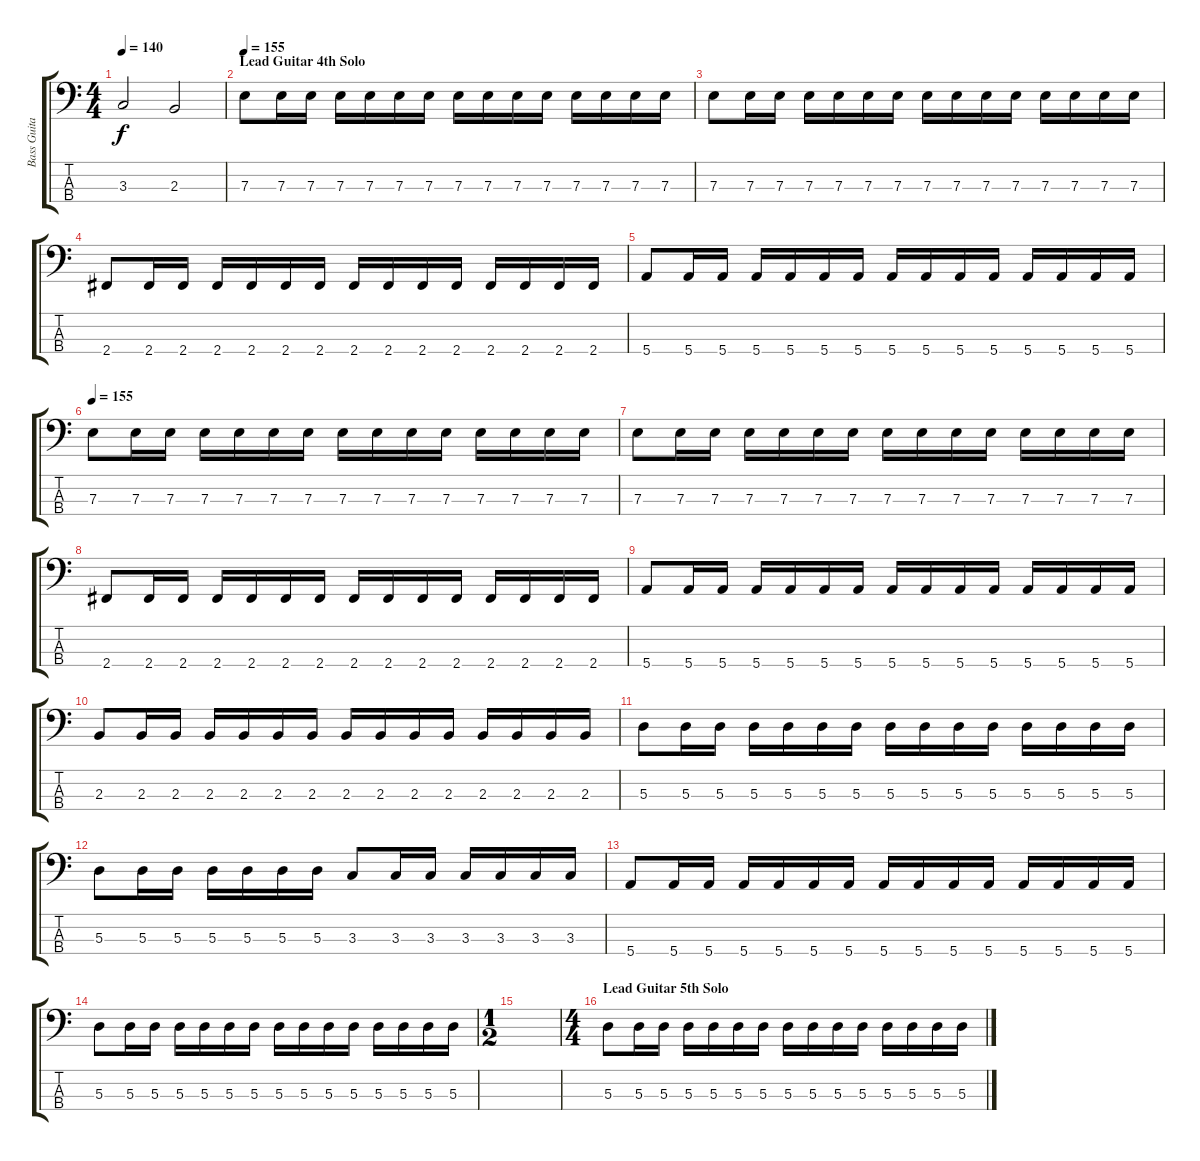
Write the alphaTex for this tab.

\track ("Bass Guitar" "Bass Guita") {instrument electricbasspick}
\staff {score tabs}
\tuning (G2 D2 A1 E1) {hide}
\ts (4 4)
\tempo 140
\clef f4
\ks c
3.3.2{dy f} 2.3.2 |
\section ("" "Lead Guitar 4th Solo")
\tempo 155
7.3.8 7.3.16 7.3.16 7.3.16 7.3.16 7.3.16 7.3.16 7.3.16 7.3.16 7.3.16 7.3.16 7.3.16 7.3.16 7.3.16 7.3.16 |
7.3.8 7.3.16 7.3.16 7.3.16 7.3.16 7.3.16 7.3.16 7.3.16 7.3.16 7.3.16 7.3.16 7.3.16 7.3.16 7.3.16 7.3.16 |
2.4.8 2.4.16 2.4.16 2.4.16 2.4.16 2.4.16 2.4.16 2.4.16 2.4.16 2.4.16 2.4.16 2.4.16 2.4.16 2.4.16 2.4.16 |
5.4.8 5.4.16 5.4.16 5.4.16 5.4.16 5.4.16 5.4.16 5.4.16 5.4.16 5.4.16 5.4.16 5.4.16 5.4.16 5.4.16 5.4.16 |
\tempo 155
7.3.8 7.3.16 7.3.16 7.3.16 7.3.16 7.3.16 7.3.16 7.3.16 7.3.16 7.3.16 7.3.16 7.3.16 7.3.16 7.3.16 7.3.16 |
7.3.8 7.3.16 7.3.16 7.3.16 7.3.16 7.3.16 7.3.16 7.3.16 7.3.16 7.3.16 7.3.16 7.3.16 7.3.16 7.3.16 7.3.16 |
2.4.8 2.4.16 2.4.16 2.4.16 2.4.16 2.4.16 2.4.16 2.4.16 2.4.16 2.4.16 2.4.16 2.4.16 2.4.16 2.4.16 2.4.16 |
5.4.8 5.4.16 5.4.16 5.4.16 5.4.16 5.4.16 5.4.16 5.4.16 5.4.16 5.4.16 5.4.16 5.4.16 5.4.16 5.4.16 5.4.16 |
2.3.8 2.3.16 2.3.16 2.3.16 2.3.16 2.3.16 2.3.16 2.3.16 2.3.16 2.3.16 2.3.16 2.3.16 2.3.16 2.3.16 2.3.16 |
5.3.8 5.3.16 5.3.16 5.3.16 5.3.16 5.3.16 5.3.16 5.3.16 5.3.16 5.3.16 5.3.16 5.3.16 5.3.16 5.3.16 5.3.16 |
5.3.8 5.3.16 5.3.16 5.3.16 5.3.16 5.3.16 5.3.16 3.3.8 3.3.16 3.3.16 3.3.16 3.3.16 3.3.16 3.3.16 |
5.4.8 5.4.16 5.4.16 5.4.16 5.4.16 5.4.16 5.4.16 5.4.16 5.4.16 5.4.16 5.4.16 5.4.16 5.4.16 5.4.16 5.4.16 |
5.3.8 5.3.16 5.3.16 5.3.16 5.3.16 5.3.16 5.3.16 5.3.16 5.3.16 5.3.16 5.3.16 5.3.16 5.3.16 5.3.16 5.3.16 |
\ts (1 2)
|
\ts (4 4)
\section ("" "Lead Guitar 5th Solo")
5.3.8 5.3.16 5.3.16 5.3.16 5.3.16 5.3.16 5.3.16 5.3.16 5.3.16 5.3.16 5.3.16 5.3.16 5.3.16 5.3.16 5.3.16
